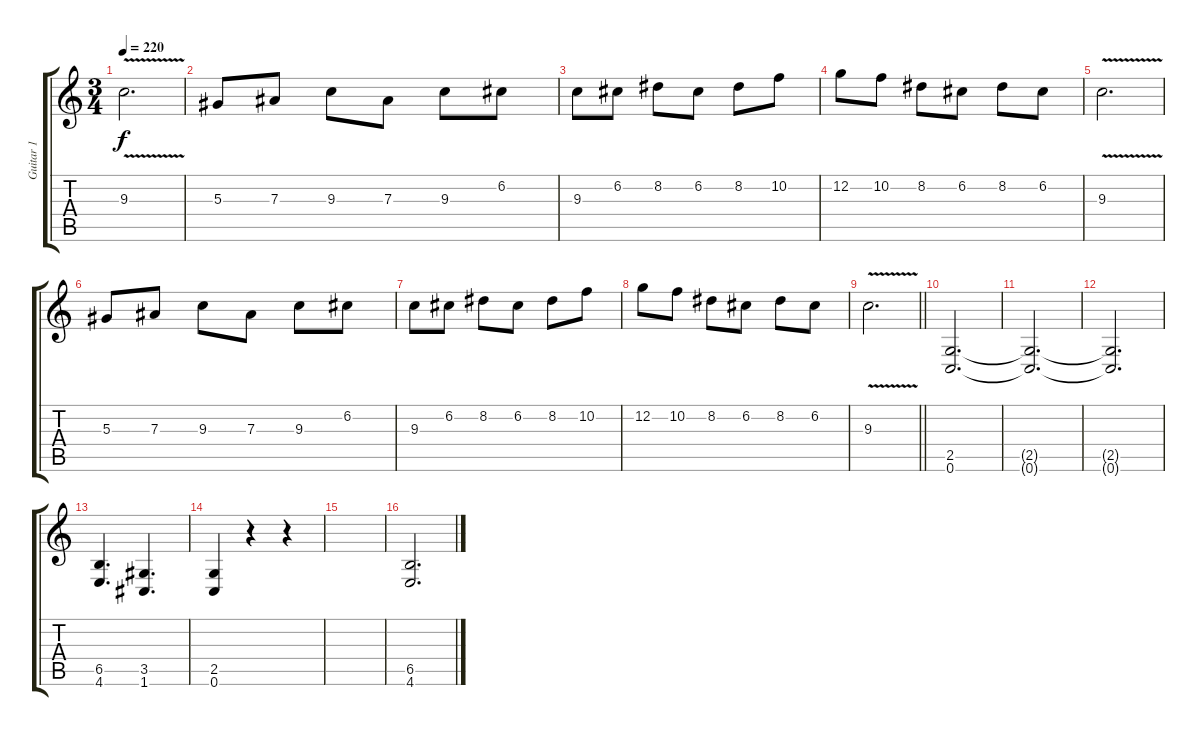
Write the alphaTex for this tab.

\track ("Guitar 1" "Guitar 1") {instrument distortionguitar}
\staff {score tabs}
\tuning (C4 G3 Eb3 Bb2 F2 C2) {hide}
\ts (3 4)
\tempo 220
\clef g2
\ks c
9.3{v}.2{d dy f} |
5.3.8 7.3.8 9.3.8 7.3.8 9.3.8 6.2.8 |
9.3.8 6.2.8 8.2.8 6.2.8 8.2.8 10.2.8 |
12.2.8 10.2.8 8.2.8 6.2.8 8.2.8 6.2.8 |
9.3{v}.2{d} |
5.3.8 7.3.8 9.3.8 7.3.8 9.3.8 6.2.8 |
9.3.8 6.2.8 8.2.8 6.2.8 8.2.8 10.2.8 |
12.2.8 10.2.8 8.2.8 6.2.8 8.2.8 6.2.8 |
\barLineRight lightlight
9.3{v}.2{d} |
(2.5 0.6).2{d} |
(2.5{t} 0.6{t}).2{d} |
(2.5{t} 0.6{t}).2{d} |
(6.5 4.6).4{d} (3.5 1.6).4{d} |
(2.5 0.6).4 r.4 r.4 |
|
(6.5 4.6).2{d}
